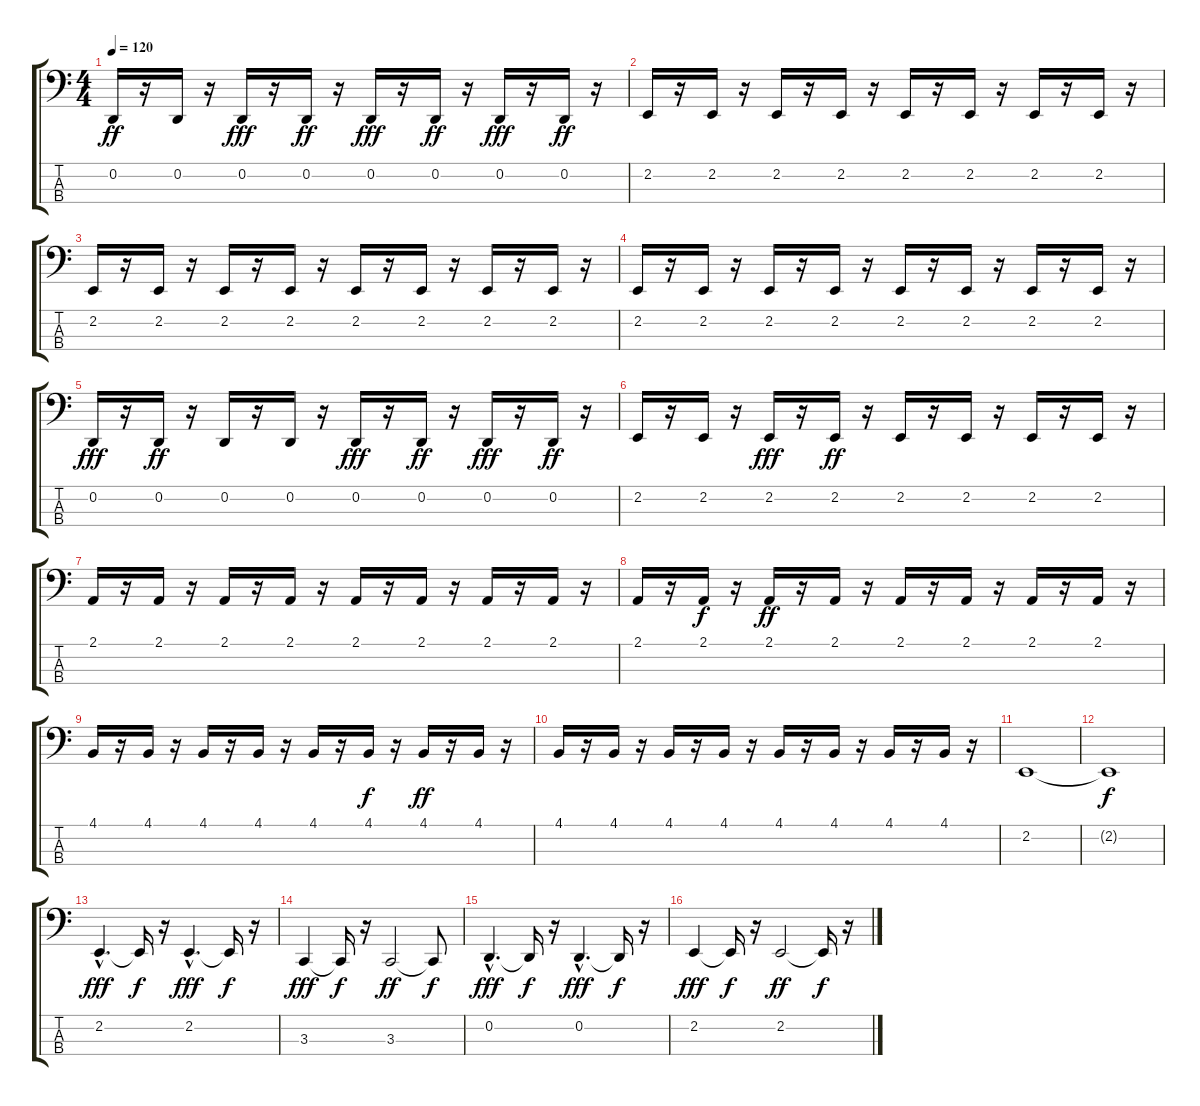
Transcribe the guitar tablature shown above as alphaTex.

\track "" {instrument lead2sawtooth}
\staff {score tabs}
\tuning (G2 D2 A1 E1) {hide}
\ts (4 4)
\tempo 120
\clef f4
\ks c
0.2.16{dy ff} r.16 0.2.16 r.16 0.2.16{dy fff} r.16 0.2.16{dy ff} r.16 0.2.16{dy fff} r.16 0.2.16{dy ff} r.16 0.2.16{dy fff} r.16 0.2.16{dy ff} r.16 |
2.2.16 r.16 2.2.16 r.16 2.2.16 r.16 2.2.16 r.16 2.2.16 r.16 2.2.16 r.16 2.2.16 r.16 2.2.16 r.16 |
2.2.16 r.16 2.2.16 r.16 2.2.16 r.16 2.2.16 r.16 2.2.16 r.16 2.2.16 r.16 2.2.16 r.16 2.2.16 r.16 |
2.2.16 r.16 2.2.16 r.16 2.2.16 r.16 2.2.16 r.16 2.2.16 r.16 2.2.16 r.16 2.2.16 r.16 2.2.16 r.16 |
0.2.16{dy fff} r.16 0.2.16{dy ff} r.16 0.2.16 r.16 0.2.16 r.16 0.2.16{dy fff} r.16 0.2.16{dy ff} r.16 0.2.16{dy fff} r.16 0.2.16{dy ff} r.16 |
2.2.16 r.16 2.2.16 r.16 2.2.16{dy fff} r.16 2.2.16{dy ff} r.16 2.2.16 r.16 2.2.16 r.16 2.2.16 r.16 2.2.16 r.16 |
2.1.16 r.16 2.1.16 r.16 2.1.16 r.16 2.1.16 r.16 2.1.16 r.16 2.1.16 r.16 2.1.16 r.16 2.1.16 r.16 |
2.1.16 r.16 2.1.16{dy f} r.16 2.1.16{dy ff} r.16 2.1.16 r.16 2.1.16 r.16 2.1.16 r.16 2.1.16 r.16 2.1.16 r.16 |
4.1.16 r.16 4.1.16 r.16 4.1.16 r.16 4.1.16 r.16 4.1.16 r.16 4.1.16{dy f} r.16 4.1.16{dy ff} r.16 4.1.16 r.16 |
4.1.16 r.16 4.1.16 r.16 4.1.16 r.16 4.1.16 r.16 4.1.16 r.16 4.1.16 r.16 4.1.16 r.16 4.1.16 r.16 |
2.2.1 |
2.2{t}.1{dy f} |
2.2{hac}.4{d dy fff} 2.2{t}.16{dy f} r.16 2.2{hac}.4{d dy fff} 2.2{t}.16{dy f} r.16 |
3.3.4{dy fff} 3.3{t}.16{dy f} r.16 3.3.2{dy ff} 3.3{t}.8{dy f} |
0.2{hac}.4{d dy fff} 0.2{t}.16{dy f} r.16 0.2{hac}.4{d dy fff} 0.2{t}.16{dy f} r.16 |
2.2.4{dy fff} 2.2{t}.16{dy f} r.16 2.2.2{dy ff} 2.2{t}.16{dy f} r.16
